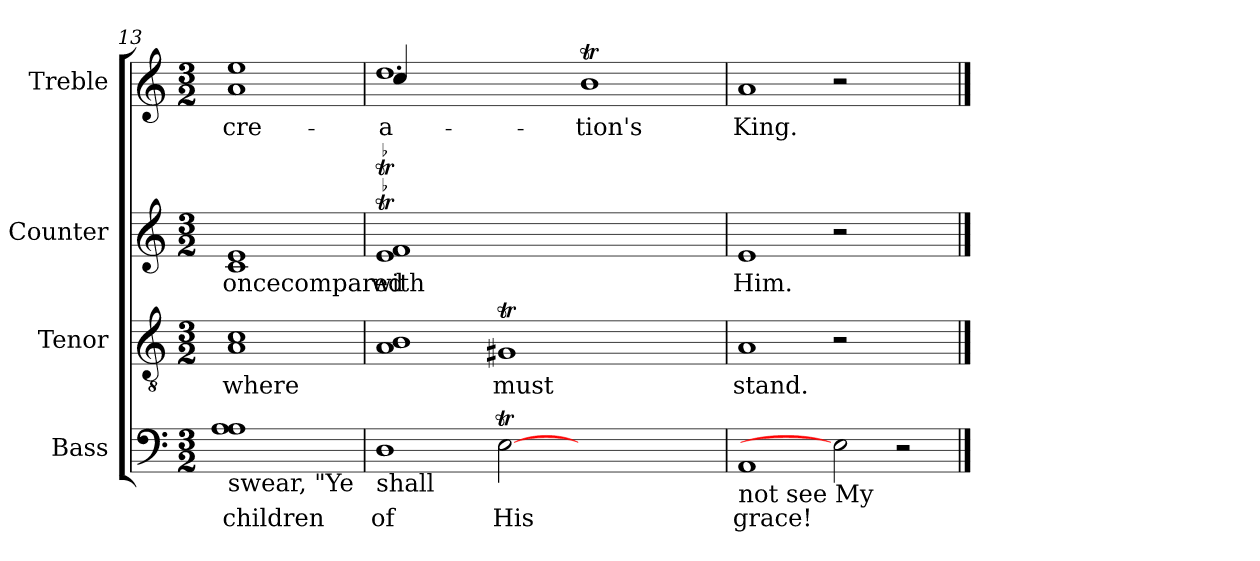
**kern	**text	**kern	**text	**kern	**text	**kern	**text
*part4	*part4	*part3	*part3	*part2	*part2	*part1	*part1
*staff4	*staff4	*staff3	*staff3	*staff2	*staff2	*staff1	*staff1
*I"Bass	*	*I"Tenor	*	*I"Counter	*	*I"Treble	*
*clefF4	*	*clefGv2	*	*clefG2	*	*clefG2	*
*k[]	*	*k[]	*	*k[]	*	*k[]	*
*C:	*	*C:	*	*C:	*	*C:	*
*M3/2	*	*M3/2	*	*M3/2	*	*M3/2	*
=13	=13	=13	=13	=13	=13	=13	=13
!LO:TX:b:t=swear, "Ye	!	!	!	!	!	!	!
!	!LO:LY:b:rj	!	!LO:LY:b:rj	!	!LO:LY:b:rj	!	!LO:LY:b:rj
1A 1A	children	1c 1A	where	1e 1c	oncecompared	1a 1ee	cre-
=14	=14	=14	=14	=14	=14	=14	=14
!LO:TX:b:t=shall	!	!	!	!	!	!	!
!	!LO:LY:b:rj	!	!	!	!LO:LY:b:rj	!	!LO:LY:b:rj
*	*	*	*	*	*	*^	*
1D	of	(>1B 1A	.	1ft 1et	with	(>1.dd	4cc/)	-a-
.	.	.	.	.	.	.	1ryy	.
!	!LO:LY:b:rj	!	!LO:LY:b:rj	!	!	!	!	!
[2Et	His	1G#Xt	must	1.ryy	.	.	.	.
.	.	.	.	.	.	.	1ryy	.
!	!	!	!	!	!	!	!	!LO:LY:b:rj
1ryy	.	.	.	.	.	1bt	.	-tion's
.	.	2ryy	.	.	.	.	.	.
.	.	.	.	.	.	.	4ryy	.
=15	=15	=15	=15	=15	=15	=15	=15	=15
!LO:TX:b:t=not see My	!	!	!	!	!	!	!	!
!	!LO:LY:b:rj	!	!LO:LY:b:rj	!	!LO:LY:b:rj	!	!	!LO:LY:b:rj
*	*	*	*	*	*	*v	*v	*
1AA	grace!	1A	stand.	1e	Him.	1a	King.
2E]	.	2r	.	2r	.	2r	.
2r	.	2ryy	.	2ryy	.	2ryy	.
==	==	==	==	==	==	==	==
*-	*-	*-	*-	*-	*-	*-	*-
